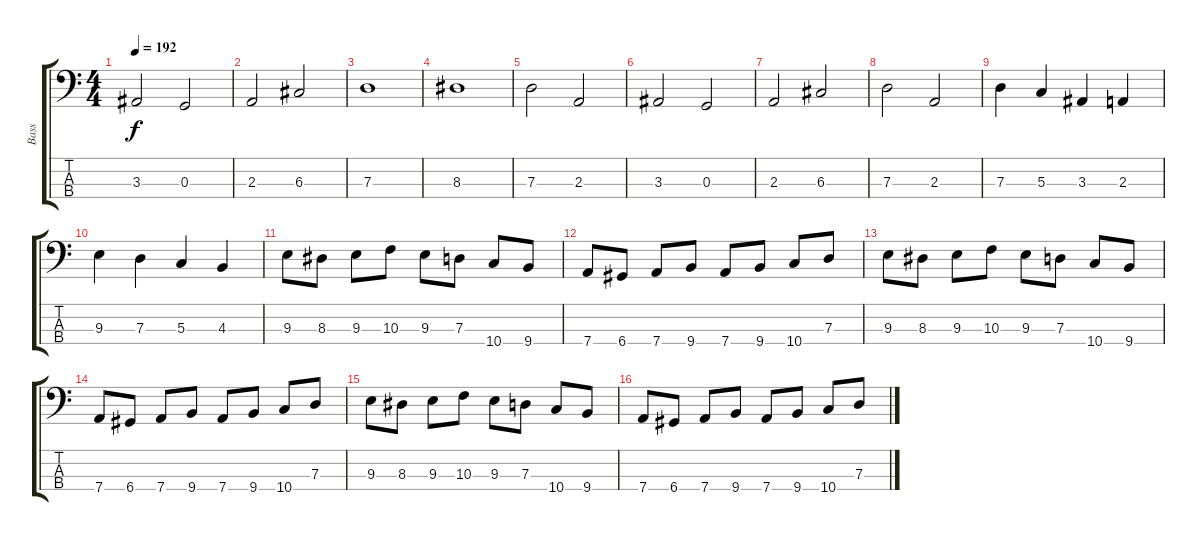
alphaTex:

\track ("Bass" "Bass") {instrument electricbasspick}
\staff {score tabs}
\tuning (F2 C2 G1 D1) {hide}
\ts (4 4)
\tempo 192
\clef f4
\ks c
3.3.2{dy f} 0.3.2 |
2.3.2 6.3.2 |
7.3.1 |
8.3.1 |
7.3.2 2.3.2 |
3.3.2 0.3.2 |
2.3.2 6.3.2 |
7.3.2 2.3.2 |
7.3.4 5.3.4 3.3.4 2.3.4 |
9.3.4 7.3.4 5.3.4 4.3.4 |
9.3.8 8.3.8 9.3.8 10.3.8 9.3.8 7.3.8 10.4.8 9.4.8 |
7.4.8 6.4.8 7.4.8 9.4.8 7.4.8 9.4.8 10.4.8 7.3.8 |
9.3.8 8.3.8 9.3.8 10.3.8 9.3.8 7.3.8 10.4.8 9.4.8 |
7.4.8 6.4.8 7.4.8 9.4.8 7.4.8 9.4.8 10.4.8 7.3.8 |
9.3.8 8.3.8 9.3.8 10.3.8 9.3.8 7.3.8 10.4.8 9.4.8 |
7.4.8 6.4.8 7.4.8 9.4.8 7.4.8 9.4.8 10.4.8 7.3.8
